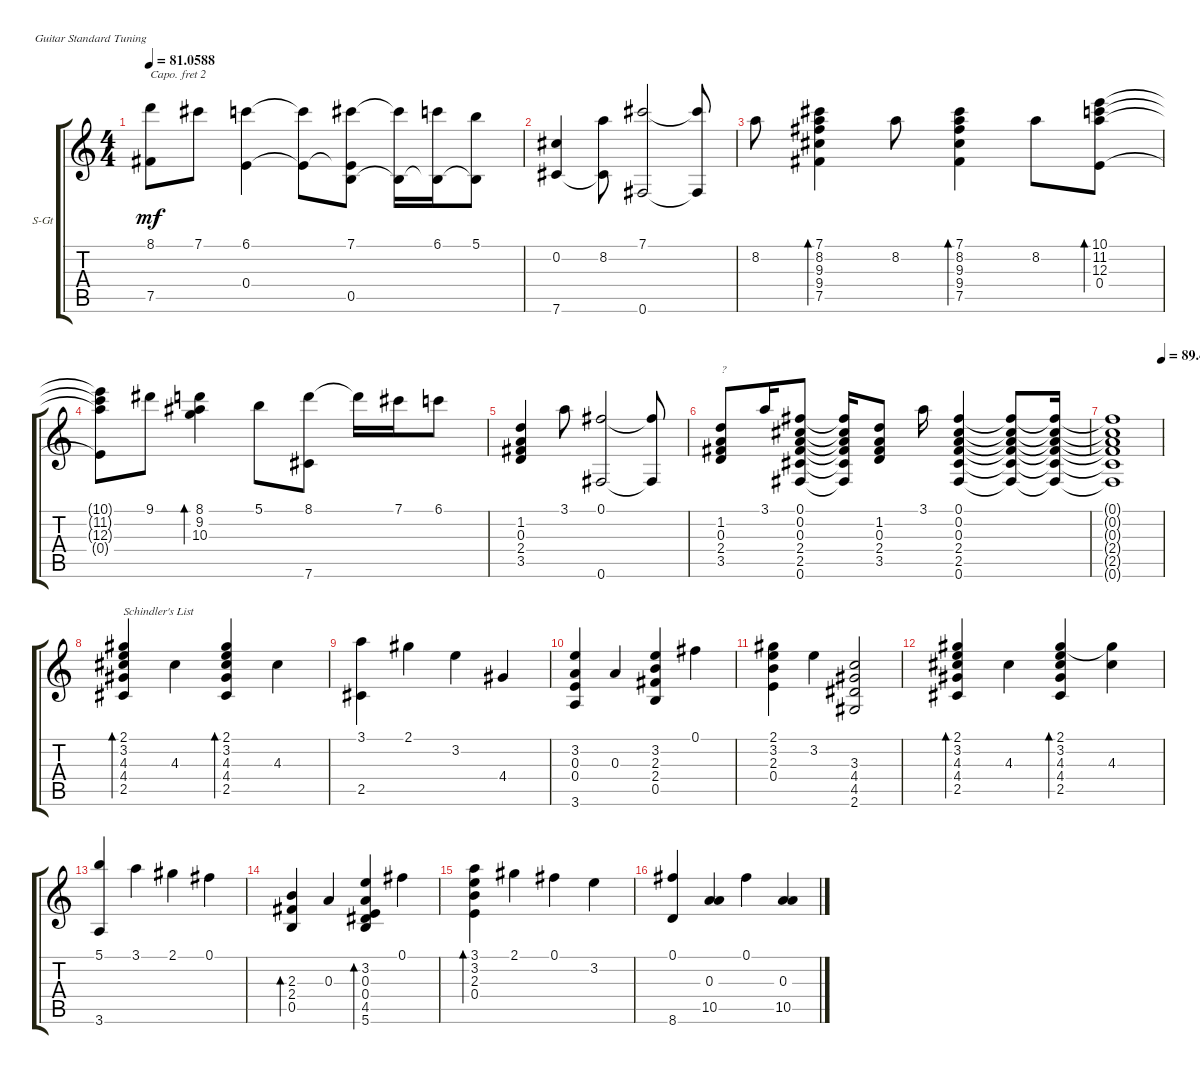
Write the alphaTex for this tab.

\defaultSystemsLayout 4
\bracketExtendMode groupsimilarinstruments
\firstSystemTrackNameOrientation horizontal
\otherSystemsTrackNameOrientation horizontal
\track ("Steel Guitar" "S-Gt") {instrument acousticguitarsteel}
\staff {score tabs}
\capo 2
\tuning (E4 B3 G3 D3 A2 E2)
\ts (4 4)
\tempo
81.0588
\accidentals auto
\clef g2
\ottava regular
\simile none
\ks c
(8.1{t} 7.5{t}).8{dy mf} 7.1.8 (6.1 0.4).4 (0.4{t} 6.1{t}).8 (7.1 0.5 0.4{t}).8 (7.1{t} 0.5{t}).16 (6.1 0.5{t}).16 (5.1 0.5{t}).8 |
(7.6 0.2).4 (8.2 7.6{t}).8 (7.1 0.6).2 (7.1{t} 0.6{t}).8 |
8.2.8 (8.2 7.1 9.3 9.4 7.5).4{bd 122} 8.2.8 (7.1 8.2 9.3 9.4 7.5).4{bd 121} 8.2.8 (10.1 11.2 12.3 0.4).8{bd 124} |
(10.1{t} 11.2{t} 12.3{t} 0.4{t}).8 9.1.8 (8.1 9.2 10.3).4{bd 123} 5.1.8 (8.1 7.6).8 8.1{t}.16 7.1.16 6.1.8 |
(1.2 0.3 2.4 3.5).4 3.1.8 (0.1 0.6).2 (0.1{t} 0.6{t}).8 |
(1.2 0.3 2.4 3.5).8{txt "?"} 3.1.16 (0.1 0.6 2.5 2.4 0.3 0.2).8 (0.1{t} 0.2{t} 0.3{t} 2.4{t} 2.5{t} 0.6{t}).16 (1.2 0.3 2.4 3.5).8 3.1.16 (0.1 0.6 2.5 2.4 0.3 0.2).4 (0.1{t} 0.2{t} 0.3{t} 2.4{t} 0.6{t} 2.5{t}).8 (0.6{t} 2.5{t} 2.4{t} 0.3{t} 0.2{t} 0.1{t}).16 |
\tempo (89.4706 1)
(0.1{t} 0.2{t} 0.3{t} 2.4{t} 2.5{t} 0.6{t}).1 |
(2.5 2.1 3.2 4.3 4.4).4{bd 118 txt "Schindler's List"} 4.3.4 (2.1 3.2 4.3 4.4 2.5).4{bd 116} 4.3.4 |
(3.1 2.5).4 2.1.4 3.2.4 4.4.4 |
(3.2 0.3 0.4 3.6).4 0.3.4 (3.2 2.3 2.4 0.5).4 0.1.4 |
(2.1 3.2 2.3 0.4).4 3.2.4 (2.6 4.5 4.4 3.3).2 |
(2.5 2.1 3.2 4.3 4.4).4{bd 118} 4.3.4 (2.1 3.2 4.3 4.4 2.5).4{bd 116} (4.3 2.1{t}).4 |
(5.1 3.6).4 3.1.4 2.1.4 0.1.4 |
(0.5 2.4 2.3).4{bd 114} 0.3.4 (5.6 4.5 0.4 0.3 3.2).4{bd 114} 0.1.4 |
(0.4 2.3 3.2 3.1).4{bd 114} 2.1.4 0.1.4 3.2.4 |
(8.6 0.1).4 (0.3 10.5).4 0.1.4 (0.3 10.5).4
